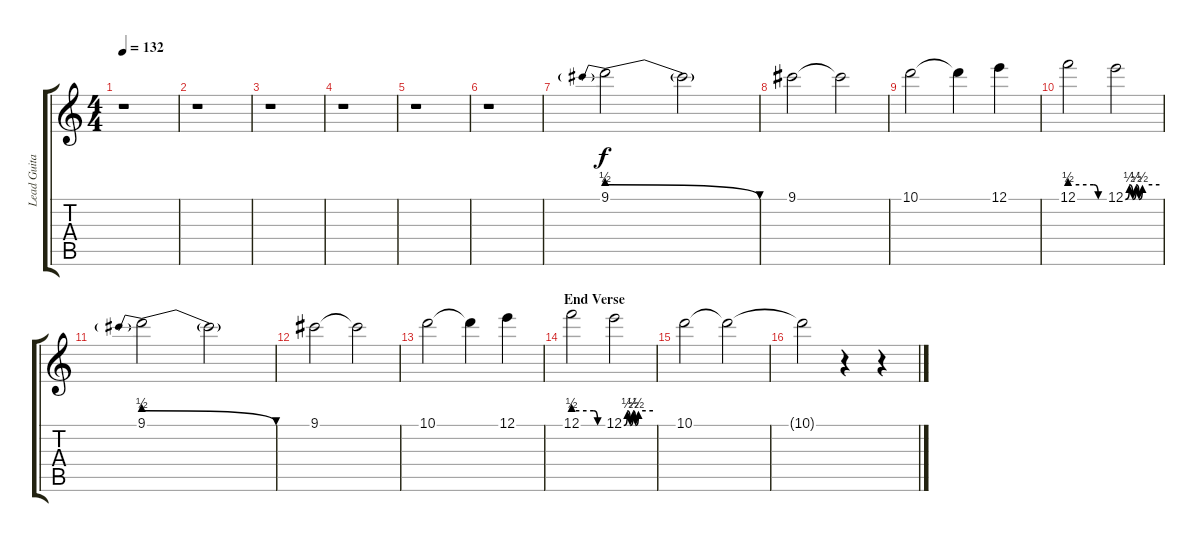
\track ("Lead Guitar (Totman)" "Lead Guita") {instrument distortionguitar}
\staff {score tabs}
\tuning (E4 B3 G3 D3 A2 E2) {hide}
\ts (4 4)
\tempo 132
\clef g2
\ks c
r.1{dy f} |
r.1 |
r.1 |
r.1 |
r.1 |
r.1 |
9.1{be (prebendrelease 0 2 60 0)}.2{instrument overdrivenguitar} 9.1{t}.2 |
9.1.2 9.1{t}.2 |
10.1.2 10.1{t}.4 12.1.4 |
12.1{be (custom 0 2 42 2 50 0 60 0)}.2 12.1{be (custom 0 0 7 2 13 0 19 2 24 0 30 2 60 2)}.2 |
9.1{be (prebendrelease 0 2 60 0)}.2 9.1{t}.2 |
9.1.2 9.1{t}.2 |
10.1.2 10.1{t}.4 12.1.4 |
\section ("" "End Verse")
12.1{be (custom 0 2 42 2 50 0 60 0)}.2 12.1{be (custom 0 0 7 2 13 0 19 2 24 0 30 2 60 2)}.2 |
10.1.2 10.1{t}.2 |
10.1{t}.2{volume 0} r.4 r.4{volume 15 instrument distortionguitar}
